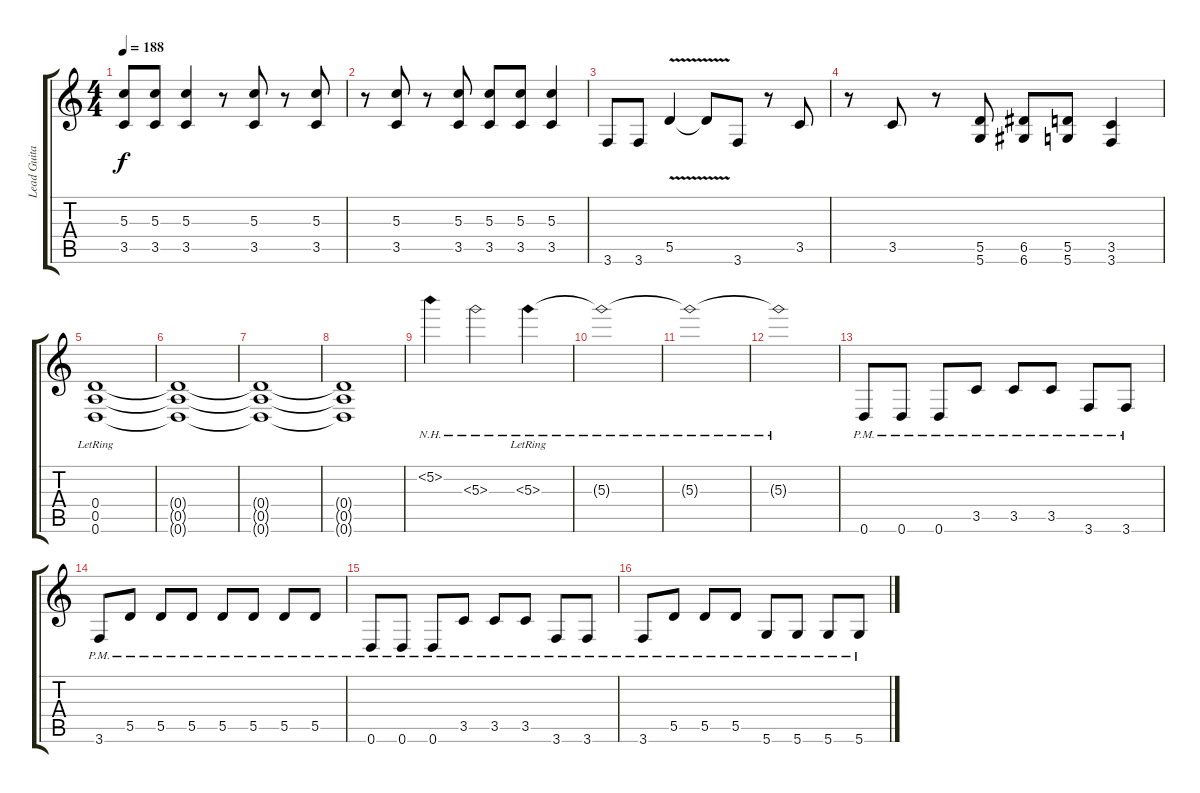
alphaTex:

\track ("Lead Guitar" "Lead Guita") {instrument distortionguitar}
\staff {score tabs}
\tuning (E4 B3 G3 D3 A2 D2) {hide}
\ts (4 4)
\tempo 188
\clef g2
\ks c
(5.3 3.5).8{dy f} (5.3 3.5).8 (5.3 3.5).4 r.8 (5.3 3.5).8 r.8 (5.3 3.5).8 |
r.8 (5.3 3.5).8 r.8 (5.3 3.5).8 (5.3 3.5).8 (5.3 3.5).8 (5.3 3.5).4 |
3.6.8 3.6.8 5.5{v}.4 5.5{t}.8 3.6.8 r.8 3.5.8 |
r.8 3.5.8 r.8 (5.5 5.6).8 (6.5 6.6).8 (5.5 5.6).8 (3.5 3.6).4 |
(0.4{lr} 0.5{lr} 0.6{lr}).1 |
(0.4{t} 0.5{t} 0.6{t}).1 |
(0.4{t} 0.5{t} 0.6{t}).1 |
(0.4{t} 0.5{t} 0.6{t}).1 |
5.2{nh}.4 5.3{nh}.2 5.3{nh lr}.4 |
5.3{nh t}.1 |
5.3{nh t}.1 |
5.3{nh t}.1 |
0.6{pm}.8 0.6{pm}.8 0.6{pm}.8 3.5{pm}.8 3.5{pm}.8 3.5{pm}.8 3.6{pm}.8 3.6{pm}.8 |
3.6{pm}.8 5.5{pm}.8 5.5{pm}.8 5.5{pm}.8 5.5{pm}.8 5.5{pm}.8 5.5{pm}.8 5.5{pm}.8 |
0.6{pm}.8 0.6{pm}.8 0.6{pm}.8 3.5{pm}.8 3.5{pm}.8 3.5{pm}.8 3.6{pm}.8 3.6{pm}.8 |
3.6{pm}.8 5.5{pm}.8 5.5{pm}.8 5.5{pm}.8 5.6{pm}.8 5.6{pm}.8 5.6{pm}.8 5.6{pm}.8
